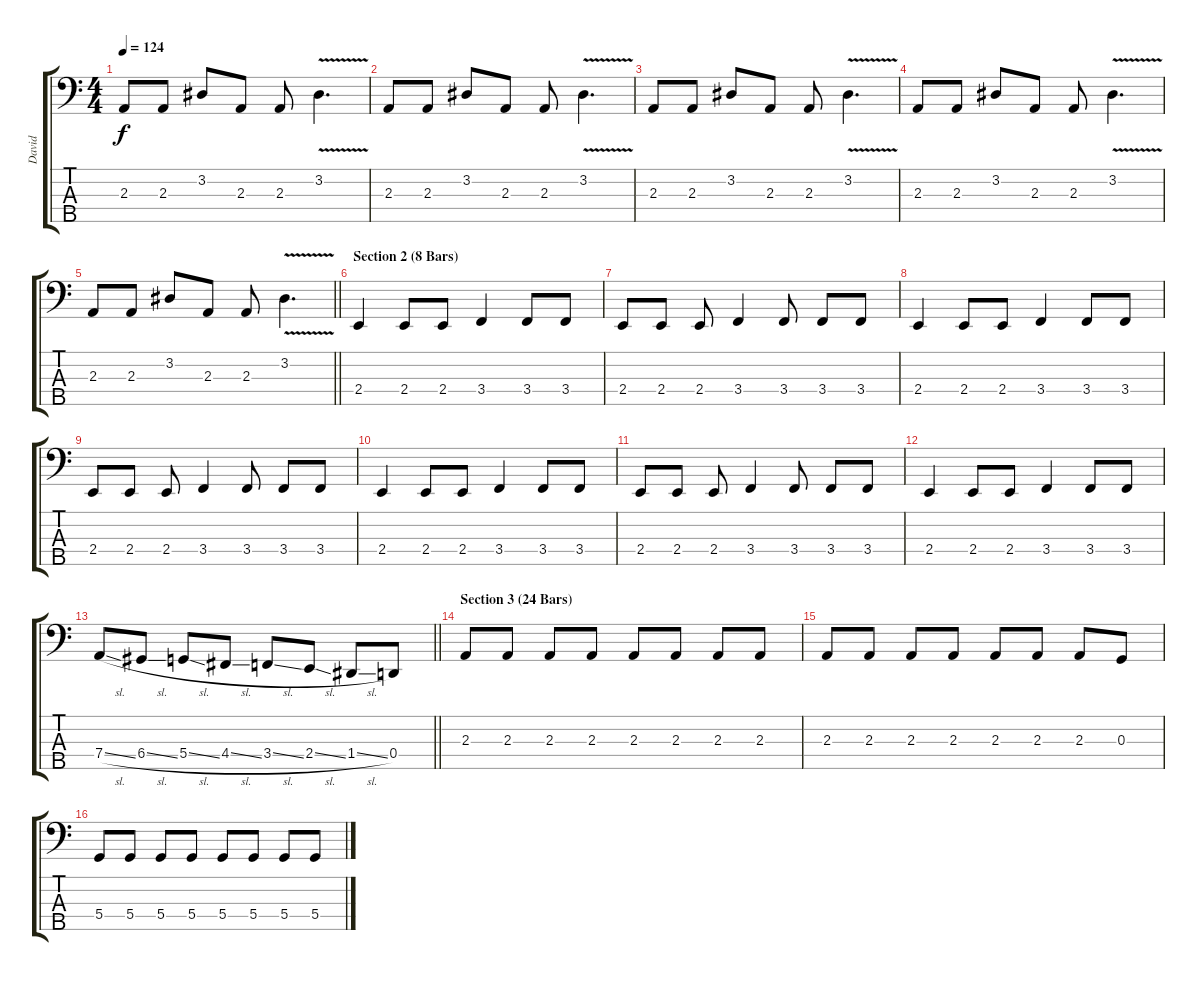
\track ("David" "David") {instrument electricbasspick}
\staff {score tabs}
\tuning (F2 C2 G1 D1 A0) {hide}
\ts (4 4)
\tempo 124
\clef f4
\ks c
2.3.8{dy f} 2.3.8 3.2.8 2.3.8 2.3.8 3.2{v}.4{d} |
2.3.8 2.3.8 3.2.8 2.3.8 2.3.8 3.2{v}.4{d} |
2.3.8 2.3.8 3.2.8 2.3.8 2.3.8 3.2{v}.4{d} |
2.3.8 2.3.8 3.2.8 2.3.8 2.3.8 3.2{v}.4{d} |
\barLineRight lightlight
2.3.8 2.3.8 3.2.8 2.3.8 2.3.8 3.2{v}.4{d} |
\section ("" "Section 2 (8 Bars)")
2.4.4 2.4.8 2.4.8 3.4.4 3.4.8 3.4.8 |
2.4.8 2.4.8 2.4.8 3.4.4 3.4.8 3.4.8 3.4.8 |
2.4.4 2.4.8 2.4.8 3.4.4 3.4.8 3.4.8 |
2.4.8 2.4.8 2.4.8 3.4.4 3.4.8 3.4.8 3.4.8 |
2.4.4 2.4.8 2.4.8 3.4.4 3.4.8 3.4.8 |
2.4.8 2.4.8 2.4.8 3.4.4 3.4.8 3.4.8 3.4.8 |
2.4.4 2.4.8 2.4.8 3.4.4 3.4.8 3.4.8 |
\barLineRight lightlight
7.4{sl}.8 6.4{sl}.8 5.4{sl}.8 4.4{sl}.8 3.4{sl}.8 2.4{sl}.8 1.4{sl}.8 0.4.8 |
\section ("" "Section 3 (24 Bars)")
2.3.8 2.3.8 2.3.8 2.3.8 2.3.8 2.3.8 2.3.8 2.3.8 |
2.3.8 2.3.8 2.3.8 2.3.8 2.3.8 2.3.8 2.3.8 0.3.8 |
5.4.8 5.4.8 5.4.8 5.4.8 5.4.8 5.4.8 5.4.8 5.4.8
